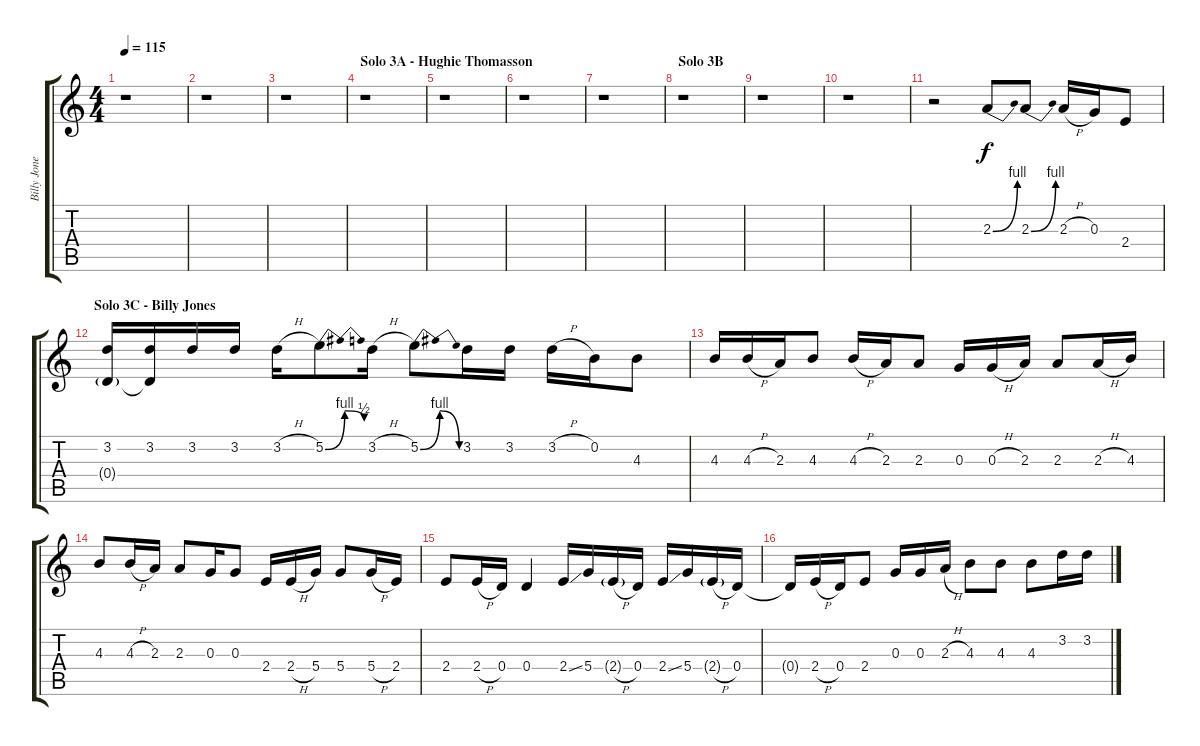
\track ("Billy Jones - Solo" "Billy Jone") {instrument overdrivenguitar}
\staff {score tabs}
\tuning (E4 B3 G3 D3 A2 E2) {hide}
\ts (4 4)
\tempo 115
\clef g2
\ks c
r.1{dy f} |
r.1 |
r.1 |
\section ("" "Solo 3A - Hughie Thomasson")
r.1 |
r.1 |
r.1 |
r.1 |
\section ("" "Solo 3B")
r.1 |
r.1 |
r.1 |
r.2 2.3{be (bend 0 0 60 4)}.8 2.3{be (bend 0 0 60 4)}.8 2.3{h}.16 0.3.16 2.4.8 |
\section ("" "Solo 3C - Billy Jones")
(3.2 0.4{g}).16 (3.2 0.4{t}).16 3.2.16 3.2.16 3.2{h}.16 5.2{be (bendrelease 0 0 15 4 45 4 60 2)}.8 3.2{h}.16 5.2{be (bendrelease 0 0 15 4 45 4 60 0)}.8 3.2.16 3.2.16 3.2{h}.16 0.2.16 4.3.8 |
4.3.16 4.3{h}.16 2.3.16 4.3.8 4.3{h}.16 2.3.16 2.3.8 0.3.16 0.3{h}.16 2.3.16 2.3.8 2.3{h}.16 4.3.16 |
4.3.8 4.3{h}.16 2.3.16 2.3.8 0.3.16 0.3.8 2.4.16 2.4{h}.16 5.4.16 5.4.8 5.4{h}.16 2.4.16 |
2.4.8 2.4{h}.16 0.4.16 0.4.4 2.4{ss}.16 5.4.16 2.4{h g}.16 0.4.16 2.4{ss}.16 5.4.16 2.4{h g}.16 0.4.16 |
0.4{t}.16 2.4{h}.16 0.4.16 2.4.8 0.3.16 0.3.16 2.3{h}.16 4.3.8 4.3.8 4.3.8 3.2.16 3.2.16
